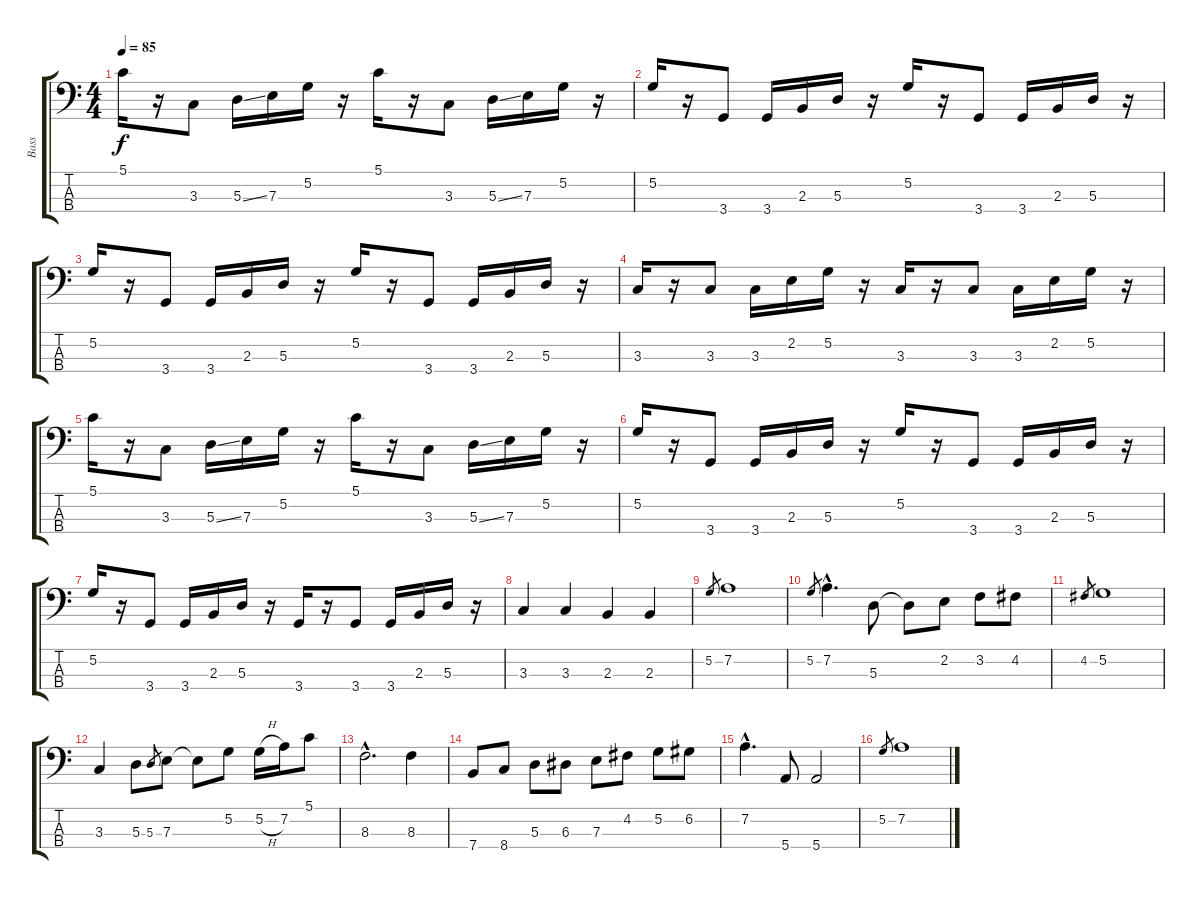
\track ("Bass" "Bass") {instrument electricbassfinger}
\staff {score tabs}
\tuning (G2 D2 A1 E1) {hide}
\ts (4 4)
\tempo 85
\clef f4
\ks c
5.1.16{dy f} r.16 3.3.8 5.3{ss}.16 7.3.16 5.2.16 r.16 5.1.16 r.16 3.3.8 5.3{ss}.16 7.3.16 5.2.16 r.16 |
5.2.16 r.16 3.4.8 3.4.16 2.3.16 5.3.16 r.16 5.2.16 r.16 3.4.8 3.4.16 2.3.16 5.3.16 r.16 |
5.2.16 r.16 3.4.8 3.4.16 2.3.16 5.3.16 r.16 5.2.16 r.16 3.4.8 3.4.16 2.3.16 5.3.16 r.16 |
3.3.16 r.16 3.3.8 3.3.16 2.2.16 5.2.16 r.16 3.3.16 r.16 3.3.8 3.3.16 2.2.16 5.2.16 r.16 |
5.1.16 r.16 3.3.8 5.3{ss}.16 7.3.16 5.2.16 r.16 5.1.16 r.16 3.3.8 5.3{ss}.16 7.3.16 5.2.16 r.16 |
5.2.16 r.16 3.4.8 3.4.16 2.3.16 5.3.16 r.16 5.2.16 r.16 3.4.8 3.4.16 2.3.16 5.3.16 r.16 |
5.2.16 r.16 3.4.8 3.4.16 2.3.16 5.3.16 r.16 3.4.16 r.16 3.4.8 3.4.16 2.3.16 5.3.16 r.16 |
3.3.4 3.3.4 2.3.4 2.3.4 |
5.2.8{gr} 7.2.1 |
5.2.8{gr} 7.2{hac}.4{d} 5.3.8 5.3{t}.8 2.2.8 3.2.8 4.2.8 |
4.2.8{gr} 5.2.1 |
3.3.4 5.3.8 5.3.8{gr} 7.3.8 7.3{t}.8 5.2.8 5.2{h}.16 7.2.16 5.1.8 |
8.3{hac}.2{d} 8.3.4 |
7.4.8 8.4.8 5.3.8 6.3.8 7.3.8 4.2.8 5.2.8 6.2.8 |
7.2{hac}.4{d} 5.4.8 5.4.2 |
5.2.8{gr} 7.2.1
